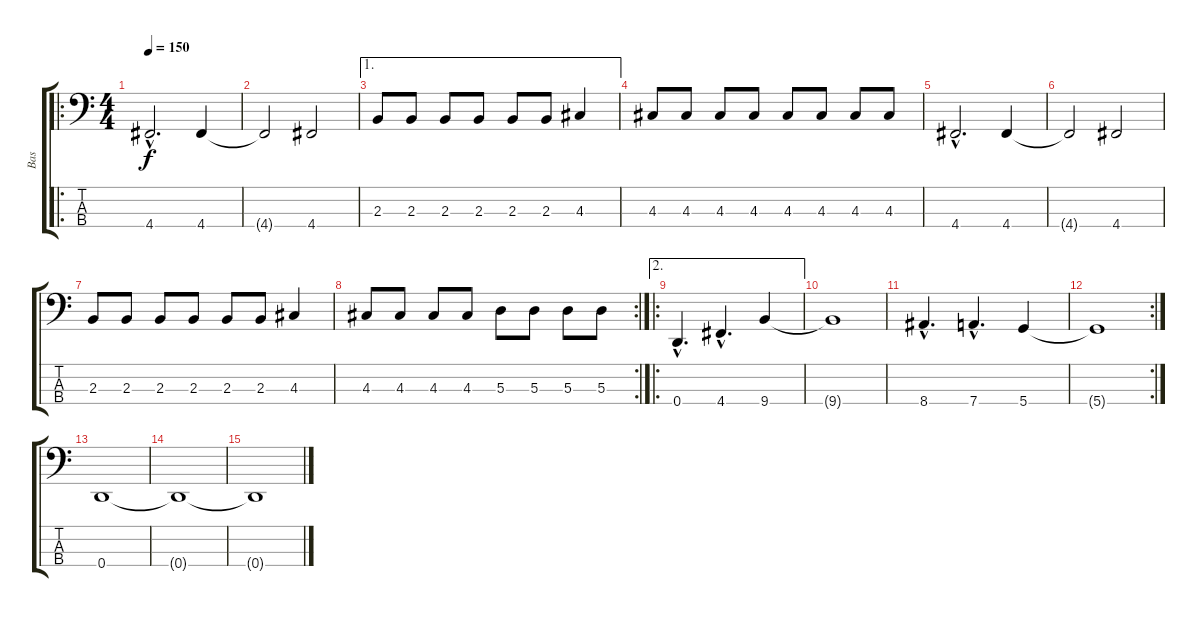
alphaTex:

\track ("Bas" "Bas") {instrument electricbasspick}
\staff {score tabs}
\tuning (G2 D2 A1 D1) {hide}
\ro
\ts (4 4)
\tempo 150
\clef f4
\ks c
4.4{hac}.2{d dy f} 4.4.4 |
4.4{t}.2 4.4.2 |
\ae 1
2.3.8 2.3.8 2.3.8 2.3.8 2.3.8 2.3.8 4.3.4 |
4.3.8 4.3.8 4.3.8 4.3.8 4.3.8 4.3.8 4.3.8 4.3.8 |
4.4{hac}.2{d} 4.4.4 |
4.4{t}.2 4.4.2 |
2.3.8 2.3.8 2.3.8 2.3.8 2.3.8 2.3.8 4.3.4 |
\rc 2
4.3.8 4.3.8 4.3.8 4.3.8 5.3.8 5.3.8 5.3.8 5.3.8 |
\ae 2
\ro
0.4{hac}.4{d} 4.4{hac}.4{d} 9.4.4 |
9.4{t}.1 |
8.4{hac}.4{d} 7.4{hac}.4{d} 5.4.4 |
\rc 2
5.4{t}.1 |
0.4.1 |
0.4{t}.1 |
0.4{t}.1
